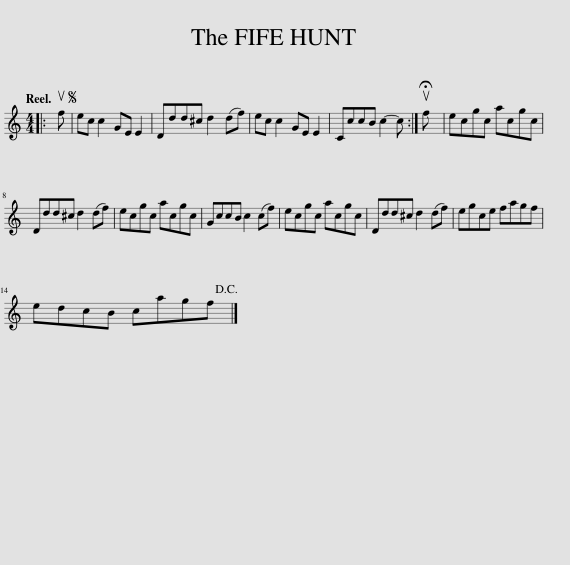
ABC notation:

X:1
L:1/8
Q:1/4=120
M:4/4
I:linebreak $
K:C
V:1 treble
V:1
|: uf |S ec c2 GE E2 | Ddd^c d2 (df) | ec c2 GE E2 | CccB c2- c :| %5
 !fermata!uf | ecgc acgc |$ Ddd^c d2 (df) | ecgc acgc | GccB c2 (cf) | %10
 ecgc acgc | Ddd^c d2 (df) | egce fagf |$ edcB cagf!D.C.! |] %14
